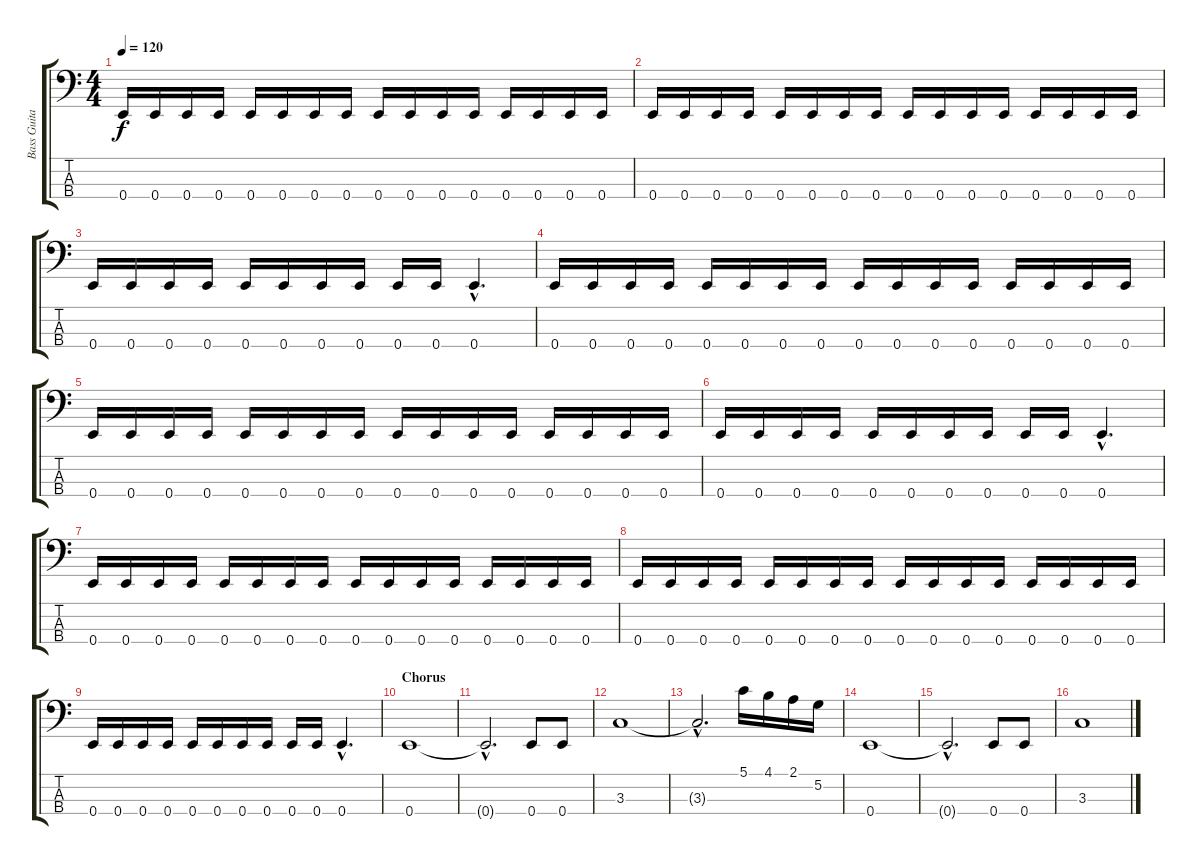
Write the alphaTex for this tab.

\track ("Bass Guitar" "Bass Guita") {instrument electricbassfinger}
\staff {score tabs}
\tuning (G2 D2 A1 E1) {hide}
\ts (4 4)
\tempo 120
\clef f4
\ks c
0.4.16{dy f} 0.4.16 0.4.16 0.4.16 0.4.16 0.4.16 0.4.16 0.4.16 0.4.16 0.4.16 0.4.16 0.4.16 0.4.16 0.4.16 0.4.16 0.4.16 |
0.4.16 0.4.16 0.4.16 0.4.16 0.4.16 0.4.16 0.4.16 0.4.16 0.4.16 0.4.16 0.4.16 0.4.16 0.4.16 0.4.16 0.4.16 0.4.16 |
0.4.16 0.4.16 0.4.16 0.4.16 0.4.16 0.4.16 0.4.16 0.4.16 0.4.16 0.4.16 0.4{hac}.4{d} |
0.4.16 0.4.16 0.4.16 0.4.16 0.4.16 0.4.16 0.4.16 0.4.16 0.4.16 0.4.16 0.4.16 0.4.16 0.4.16 0.4.16 0.4.16 0.4.16 |
0.4.16 0.4.16 0.4.16 0.4.16 0.4.16 0.4.16 0.4.16 0.4.16 0.4.16 0.4.16 0.4.16 0.4.16 0.4.16 0.4.16 0.4.16 0.4.16 |
0.4.16 0.4.16 0.4.16 0.4.16 0.4.16 0.4.16 0.4.16 0.4.16 0.4.16 0.4.16 0.4{hac}.4{d} |
0.4.16 0.4.16 0.4.16 0.4.16 0.4.16 0.4.16 0.4.16 0.4.16 0.4.16 0.4.16 0.4.16 0.4.16 0.4.16 0.4.16 0.4.16 0.4.16 |
0.4.16 0.4.16 0.4.16 0.4.16 0.4.16 0.4.16 0.4.16 0.4.16 0.4.16 0.4.16 0.4.16 0.4.16 0.4.16 0.4.16 0.4.16 0.4.16 |
0.4.16 0.4.16 0.4.16 0.4.16 0.4.16 0.4.16 0.4.16 0.4.16 0.4.16 0.4.16 0.4{hac}.4{d} |
\section ("" "Chorus")
0.4.1 |
0.4{hac t}.2{d} 0.4.8 0.4.8 |
3.3.1 |
3.3{hac t}.2{d} 5.1.16 4.1.16 2.1.16 5.2.16 |
0.4.1 |
0.4{hac t}.2{d} 0.4.8 0.4.8 |
3.3.1
